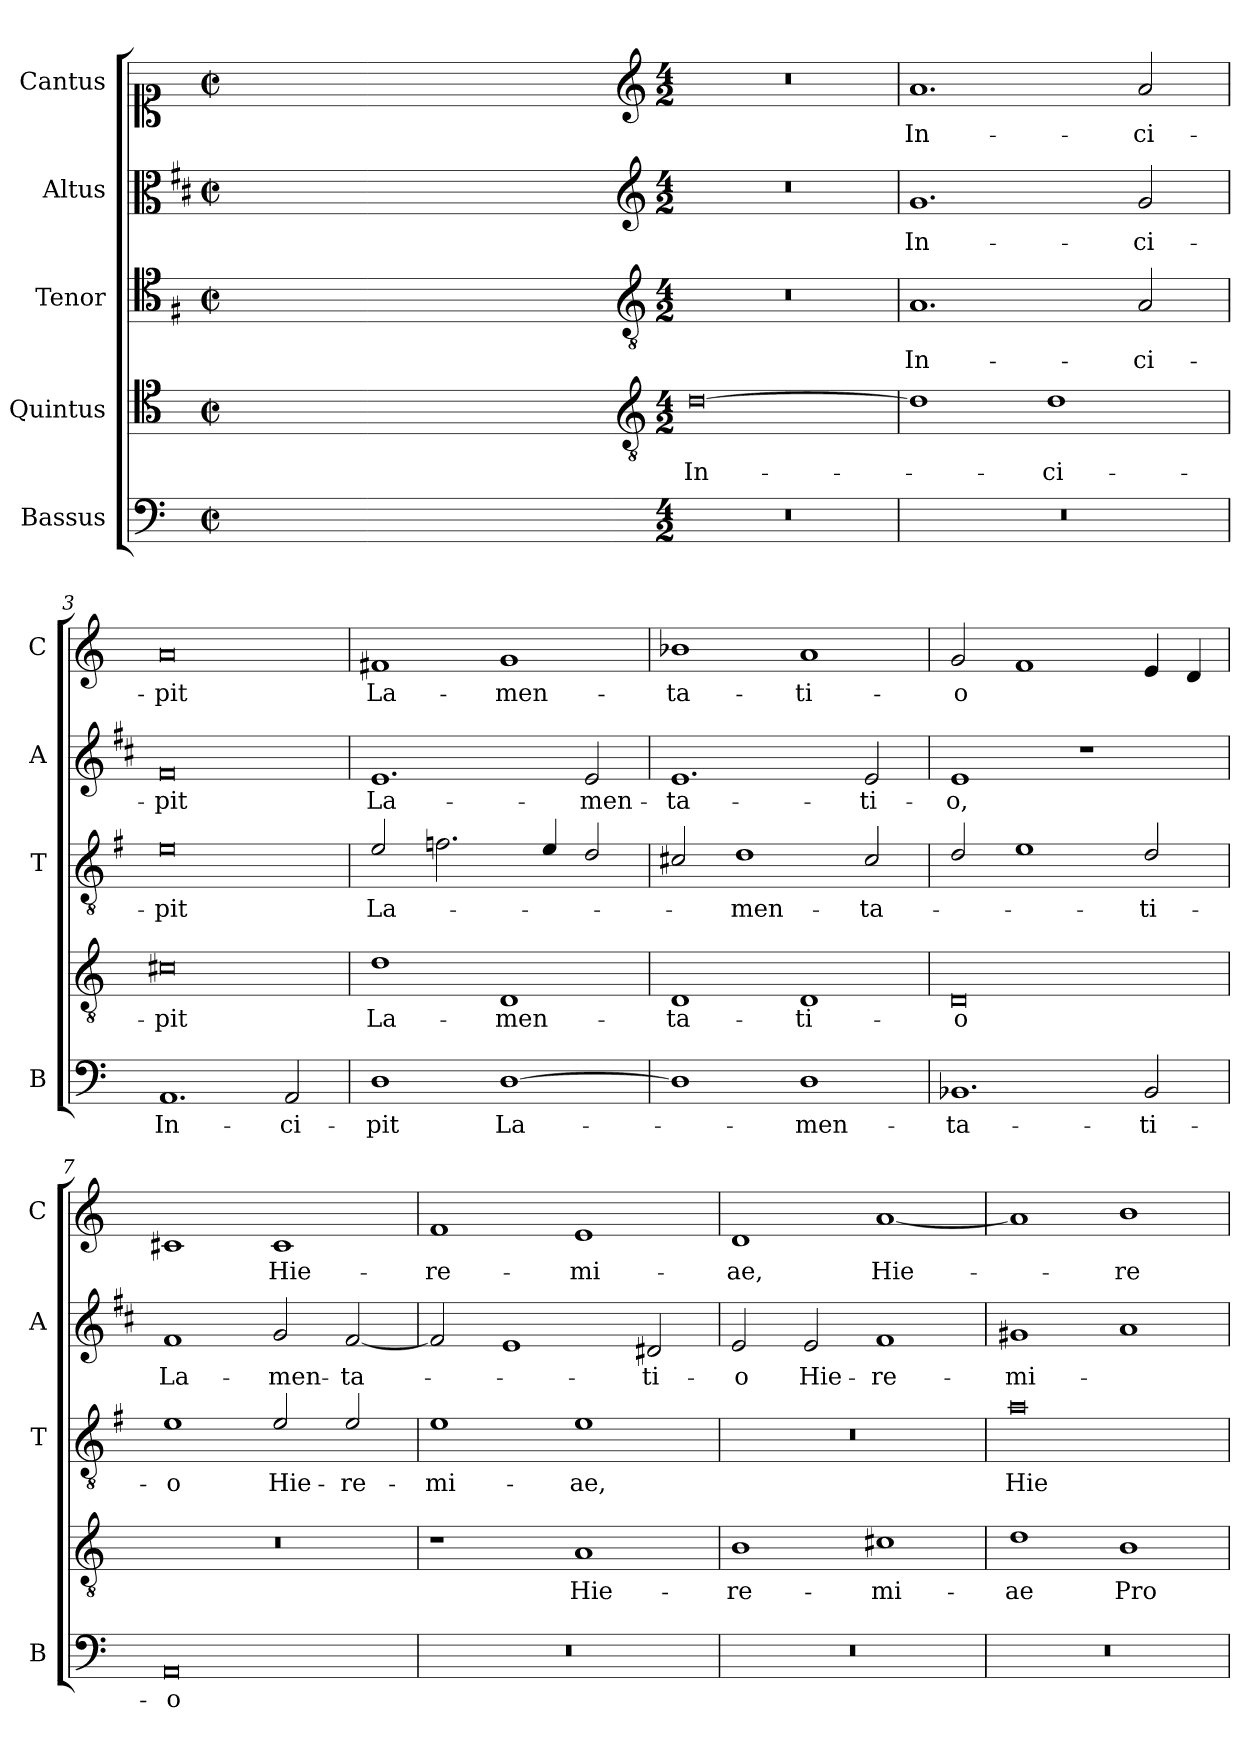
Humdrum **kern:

**kern	**text	**kern	**text	**kern	**text	**kern	**text	**kern	**text
*part5	*part5	*part4	*part4	*part3	*part3	*part2	*part2	*part1	*part1
*staff5	*staff5	*staff4	*staff4	*staff3	*staff3	*staff2	*staff2	*staff1	*staff1
*I"Bassus	*	*I"Quintus	*	*I"Tenor	*	*I"Altus	*	*I"Cantus	*
*I'B	*	*	*	*I'T	*	*I'A	*	*I'C	*
*clefF4	*	*clefC4	*	*clefC4	*	*clefC3	*	*clefC1	*
*	*	*	*	*ITrd4c7	*	*ITrd1c2	*	*	*
*k[]	*	*k[]	*	*k[]	*	*k[]	*	*k[]	*
*C:	*	*C:	*	*C:	*	*C:	*	*C:	*
*M2/2	*	*M2/2	*	*M2/2	*	*M2/2	*	*M2/2	*
*met(c|)	*	*met(c|)	*	*met(c|)	*	*met(c|)	*	*met(c|)	*
=	=	=	=	=	=	=	=	=	=
1ryy	.	1ryy	.	1ryy	.	1ryy	.	1ryy	.
=1X-	=1X-	=1X-	=1X-	=1X-	=1X-	=1X-	=1X-	=1X-	=1X-
4ryy	.	4ryy	.	4ryy	.	4ryy	.	4ryy	.
4ryy	.	4ryy	.	4ryy	.	4ryy	.	4ryy	.
4ryy	.	4ryy	.	4ryy	.	4ryy	.	4ryy	.
4ryy	.	4ryy	.	4ryy	.	4ryy	.	4ryy	.
=1-	=1-	=1-	=1-	=1-	=1-	=1-	=1-	=1-	=1-
*	*	*clefGv2	*	*clefGv2	*	*clefG2	*	*clefG2	*
*M4/2	*	*M4/2	*	*M4/2	*	*M4/2	*	*M4/2	*
!	!	!	!LO:LY:b	!	!	!	!	!	!
0r	.	[0d	In-	0r	.	0r	.	0r	.
=2	=2	=2	=2	=2	=2	=2	=2	=2	=2
!	!	!	!	!	!LO:LY:b	!	!LO:LY:b	!	!LO:LY:b
0r	.	1d]	.	1.D	In-	1.f	In-	1.a	In-
!	!	!	!LO:LY:b	!	!	!	!	!	!
.	.	1d	-ci-	.	.	.	.	.	.
!	!	!	!	!	!LO:LY:b	!	!LO:LY:b	!	!LO:LY:b
.	.	.	.	2D/	-ci-	2f/	-ci-	2a/	-ci-
=3	=3	=3	=3	=3	=3	=3	=3	=3	=3
!	!LO:LY:b	!	!LO:LY:b	!	!LO:LY:b	!	!LO:LY:b	!	!LO:LY:b
1.AA	In-	0c#X	-pit	0A	-pit	0e	-pit	0a	-pit
!	!LO:LY:b	!	!	!	!	!	!	!	!
2AA/	-ci-	.	.	.	.	.	.	.	.
=4	=4	=4	=4	=4	=4	=4	=4	=4	=4
!	!LO:LY:b	!	!LO:LY:b	!	!LO:LY:b	!	!LO:LY:b	!	!LO:LY:b
1D	-pit	1d	La-	2A/	La-	1.d	La-	1f#X	La-
.	.	.	.	2.B-X\	.	.	.	.	.
!	!LO:LY:b	!	!LO:LY:b	!	!	!	!	!	!LO:LY:b
[1D	La-	1D	-men-	.	.	.	.	1g	-men-
.	.	.	.	4A/	.	.	.	.	.
!	!	!	!	!	!	!	!LO:LY:b	!	!
.	.	.	.	2G/	.	2d/	-men-	.	.
=5	=5	=5	=5	=5	=5	=5	=5	=5	=5
!	!	!	!LO:LY:b	!	!	!	!LO:LY:b	!	!LO:LY:b
1D]	.	1D	-ta-	2F#X/	.	1.d	-ta-	1b-X	-ta-
!	!	!	!	!	!LO:LY:b	!	!	!	!
.	.	.	.	1G	-men-	.	.	.	.
!	!LO:LY:b	!	!LO:LY:b	!	!	!	!	!	!LO:LY:b
1D	-men-	1D	-ti-	.	.	.	.	1a	-ti-
!	!	!	!	!	!LO:LY:b	!	!LO:LY:b	!	!
.	.	.	.	2F#/	-ta-	2d/	-ti-	.	.
=6	=6	=6	=6	=6	=6	=6	=6	=6	=6
!	!LO:LY:b	!	!LO:LY:b	!	!	!	!LO:LY:b	!	!LO:LY:b
1.BB-X	-ta-	0D	-o	2G/	.	1d	-o,	2g/	-o
.	.	.	.	1A	.	.	.	1f	.
.	.	.	.	.	.	1r	.	.	.
!	!LO:LY:b	!	!	!	!LO:LY:b	!	!	!	!
2BB-/	-ti-	.	.	2G/	-ti-	.	.	4e/	.
.	.	.	.	.	.	.	.	4d/	.
!!LO:LB:g=z
=7	=7	=7	=7	=7	=7	=7	=7	=7	=7
!	!LO:LY:b	!	!	!	!LO:LY:b	!	!LO:LY:b	!	!
0AA	-o	0r	.	1A	-o	1e	La-	1c#X	.
!	!	!	!	!	!LO:LY:b	!	!LO:LY:b	!	!LO:LY:b
.	.	.	.	2A/	Hie-	2f/	-men-	1c#	Hie-
!	!	!	!	!	!LO:LY:b	!	!LO:LY:b	!	!
.	.	.	.	2A/	-re-	[2e/	-ta-	.	.
=8	=8	=8	=8	=8	=8	=8	=8	=8	=8
!	!	!	!	!	!LO:LY:b	!	!	!	!LO:LY:b
0r	.	1r	.	1A	-mi-	2e/]	.	1f	-re-
.	.	.	.	.	.	1d	.	.	.
!	!	!	!LO:LY:b	!	!LO:LY:b	!	!	!	!LO:LY:b
.	.	1A	Hie-	1A	-ae,	.	.	1e	-mi-
!	!	!	!	!	!	!	!LO:LY:b	!	!
.	.	.	.	.	.	2c#X/	-ti-	.	.
=9	=9	=9	=9	=9	=9	=9	=9	=9	=9
!	!	!	!LO:LY:b	!	!	!	!LO:LY:b	!	!LO:LY:b
0r	.	1B	-re-	0r	.	2d/	-o	1d	-ae,
!	!	!	!	!	!	!	!LO:LY:b	!	!
.	.	.	.	.	.	2d/	Hie-	.	.
!	!	!	!LO:LY:b	!	!	!	!LO:LY:b	!	!LO:LY:b
.	.	1c#X	-mi-	.	.	1e	-re-	[1a	Hie-
=10	=10	=10	=10	=10	=10	=10	=10	=10	=10
!	!	!	!LO:LY:b	!	!LO:LY:b	!	!LO:LY:b	!	!
0r	.	1d	-ae	0d	Hie-	1f#X	-mi-	1a]	.
!	!	!	!LO:LY:b	!	!	!	!	!	!LO:LY:b
.	.	1B	Pro-	.	.	1g	.	1b	-re-
=	=	=	=	=	=	=	=	=	=
*-	*-	*-	*-	*-	*-	*-	*-	*-	*-
